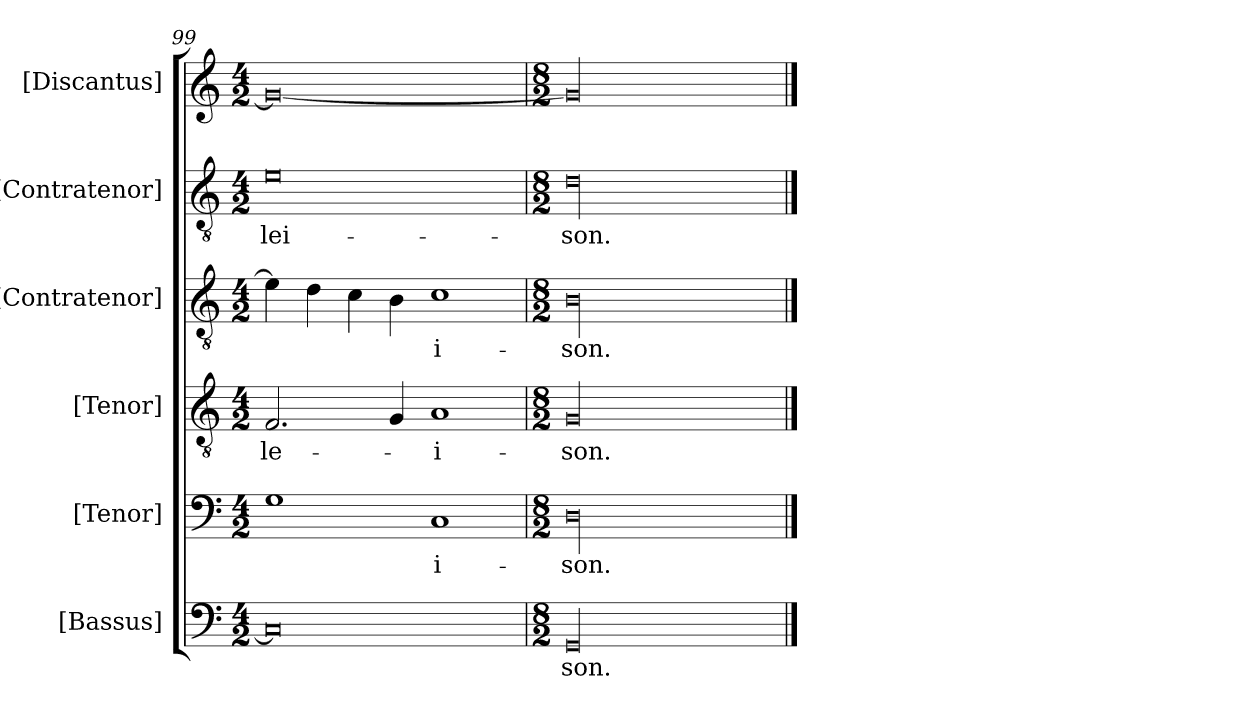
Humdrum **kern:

**kern	**text	**kern	**text	**kern	**text	**kern	**text	**kern	**text	**kern
*part6	*part6	*part5	*part5	*part4	*part4	*part3	*part3	*part2	*part2	*part1
*staff6	*staff6	*staff5	*staff5	*staff4	*staff4	*staff3	*staff3	*staff2	*staff2	*staff1
*I"[Bassus]	*	*I"[Tenor]	*	*I"[Tenor]	*	*I"[Contratenor]	*	*I"[Contratenor]	*	*I"[Discantus]
*clefF4	*	*clefF4	*	*clefGv2	*	*clefGv2	*	*clefGv2	*	*clefG2
*k[]	*	*k[]	*	*k[]	*	*k[]	*	*k[]	*	*k[]
*M4/2	*	*M4/2	*	*M4/2	*	*M4/2	*	*M4/2	*	*M4/2
=99	=99	=99	=99	=99	=99	=99	=99	=99	=99	=99
0C/]	.	1G\	.	2.F/	-le-	4e\]	.	0e\	-lei-	0g/_
.	.	.	.	.	.	4d\	.	.	.	.
.	.	.	.	.	.	4c\	.	.	.	.
.	.	.	.	4G/	.	4B\	.	.	.	.
.	.	1C/	-i-	1A/	-i-	1c\	-i-	.	.	.
=100	=100	=100	=100	=100	=100	=100	=100	=100	=100	=100
*M8/2	*	*M8/2	*	*M8/2	*	*M8/2	*	*M8/2	*	*M8/2
00GG/	-son.	00D\	-son.	00G/	-son.	00B\	-son.	00d\	-son.	00g/]
==	==	==	==	==	==	==	==	==	==	==
*-	*-	*-	*-	*-	*-	*-	*-	*-	*-	*-
